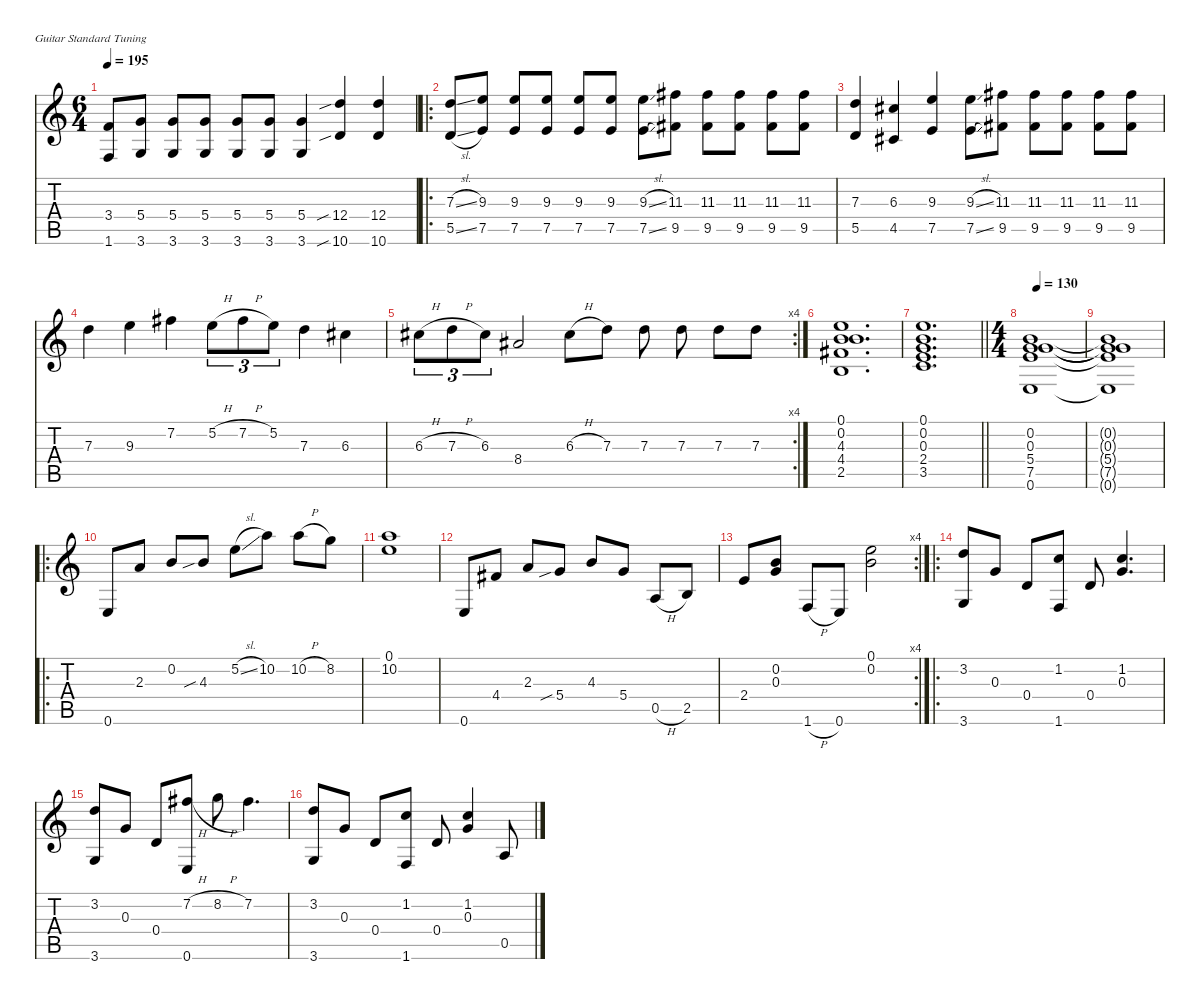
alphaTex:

\defaultSystemsLayout 4
\hideDynamics
\bracketExtendMode nobrackets
\singleTrackTrackNamePolicy hidden
\multiTrackTrackNamePolicy hidden
\firstSystemTrackNameMode fullname
\firstSystemTrackNameOrientation horizontal
\otherSystemsTrackNameOrientation horizontal
\track ("Guitar 1" "dist.guit.") {instrument distortionguitar}
\staff {score tabs}
\tuning (E4 B3 G3 D3 A2 E2)
\ts (6 4)
\tempo 195
\clef g2
\ks c
(3.4 1.6).8{dy f beam Up} (5.4 3.6).8{beam Up} (5.4 3.6).8{beam Up} (5.4 3.6).8{beam Up} (5.4 3.6).8{beam Up} (5.4 3.6).8{beam Up} (5.4 3.6).4{beam Up} (12.4{sib} 10.6{sib}).4{beam Up} (12.4 10.6).4{beam Up} |
\ro
(7.3{sl} 5.5{sl}).8{beam Up} (9.3 7.5).8{beam Up} (9.3 7.5).8{beam Up} (9.3 7.5).8{beam Up} (9.3 7.5).8{beam Up} (9.3 7.5).8{beam Up} (9.3{sl} 7.5{sl}).8{beam Down} (11.3{acc #} 9.5{acc #}).8{beam Down} (11.3{acc #} 9.5{acc #}).8{beam Down} (11.3{acc #} 9.5{acc #}).8{beam Down} (11.3{acc #} 9.5{acc #}).8{beam Down} (11.3{acc #} 9.5{acc #}).8{beam Down} |
(7.3 5.5).4{beam Up} (6.3{acc #} 4.5{acc #}).4{beam Up} (9.3 7.5).4{beam Up} (9.3{sl} 7.5{sl}).8{beam Down} (11.3{acc #} 9.5{acc #}).8{beam Down} (11.3{acc #} 9.5{acc #}).8{beam Down} (11.3{acc #} 9.5{acc #}).8{beam Down} (11.3{acc #} 9.5{acc #}).8{beam Down} (11.3{acc #} 9.5{acc #}).8{beam Down} |
7.3.4{beam Down} 9.3.4{beam Down} 7.2{acc #}.4{beam Down} 5.2{h}.8{tu (3 2) beam Down} 7.2{h acc #}.8{tu (3 2) beam Down} 5.2.8{tu (3 2) beam Down} 7.3.4{beam Down} 6.3{acc #}.4{beam Down} |
\rc 4
6.3{h acc #}.8{tu (3 2) beam Down} 7.3{h}.8{tu (3 2) beam Down} 6.3{acc #}.8{tu (3 2) beam Down} 8.4{acc #}.2{beam Up} 6.3{h acc #}.8{beam Down} 7.3.8{beam Down} 7.3.8{beam Down beam split} 7.3.8{beam Down} 7.3.8{beam Down} 7.3.8{beam Down} |
(0.1 0.2 4.3 4.4{acc #} 2.5).1{d beam Up} |
\barLineRight lightlight
(0.1 0.2 0.3 2.4 3.5).1{d beam Up} |
\ts (4 4)
\beaming (8 2 2 2 2)
\tempo 130
(0.2 0.3 5.4 7.5 0.6).1{beam Up} |
(0.2{t} 0.3{t} 5.4{t} 7.5{t} 0.6{t}).1{beam Up} |
\ro
0.6.8{instrument acousticguitarsteel beam Up} 2.3.8{beam Up} 0.2.8{beam Up} 4.3{sib}.8{beam Up} 5.2{sl}.8{beam Down} 10.2.8{beam Down} 10.2{h}.8{beam Down} 8.2.8{beam Down} |
(0.1 10.2).1{beam Down} |
0.6.8{beam Up} 4.4{acc #}.8{beam Up} 2.3.8{beam Up} 5.4{sib}.8{beam Up} 4.3.8{beam Up} 5.4.8{beam Up} 0.5{h}.8{beam Up} 2.5.8{beam Up} |
\rc 4
2.4.8{beam Up} (0.2 0.3).8{beam Up} 1.6{h}.8{beam Up} 0.6.8{beam Up} (0.1 0.2).2{beam Down} |
\ro
(3.2 3.6).8{beam Up} 0.3.8{beam Up} 0.4.8{beam Up} (1.2 1.6).8{beam Up} 0.4.8{beam Up} (1.2 0.3).4{d beam Up} |
(3.2 3.6).8{beam Up} 0.3.8{beam Up} 0.4.8{beam Up} (7.2{h acc #} 0.6).8{beam Up} 8.2{h}.8{beam Down} 7.2{acc #}.4{d beam Down} |
(3.2 3.6).8{beam Up} 0.3.8{beam Up} 0.4.8{beam Up} (1.2 1.6).8{beam Up} 0.4.8{beam Up} (1.2 0.3).4{beam Up} 0.5.8{beam Up}
